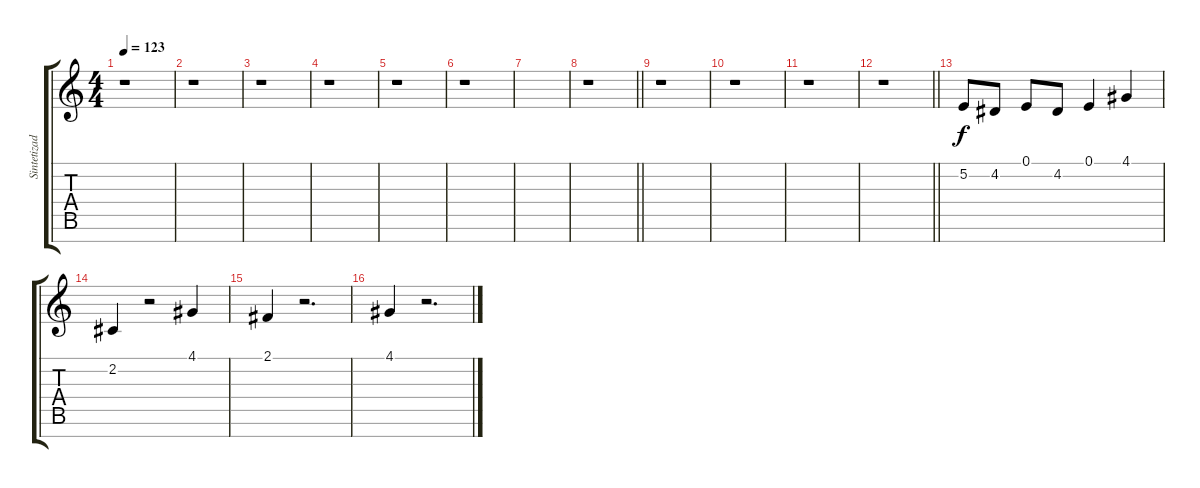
\track ("Sintetizador 1" "Sintetizad") {instrument synthbrass1}
\staff {score tabs}
\tuning (E4 B3 G3 D3 A2 E2 B1) {hide}
\ts (4 4)
\tempo 123
\clef g2
\ks c
r.1{dy f} |
r.1 |
r.1 |
r.1 |
r.1 |
r.1 |
|
\barLineRight lightlight
r.1 |
r.1 |
r.1 |
r.1 |
\barLineRight lightlight
r.1 |
5.2.8 4.2.8 0.1.8 4.2.8 0.1.4 4.1.4 |
2.2.4 r.2 4.1.4 |
2.1.4 r.2{d} |
4.1.4 r.2{d}
